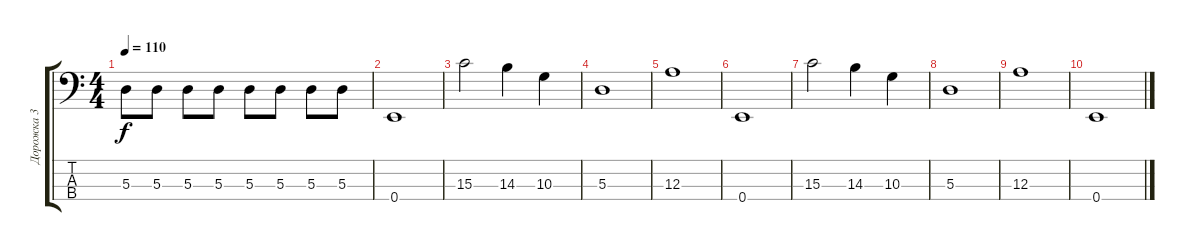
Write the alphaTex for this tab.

\track ("Дорожка 3" "Дорожка 3") {instrument electricbasspick}
\staff {score tabs}
\tuning (G2 D2 A1 E1) {hide}
\ts (4 4)
\tempo 110
\clef f4
\ks c
5.3.8{dy f} 5.3.8 5.3.8 5.3.8 5.3.8 5.3.8 5.3.8 5.3.8 |
0.4.1 |
15.3.2 14.3.4 10.3.4 |
5.3.1 |
12.3.1 |
0.4.1 |
15.3.2 14.3.4 10.3.4 |
5.3.1 |
12.3.1 |
0.4.1
